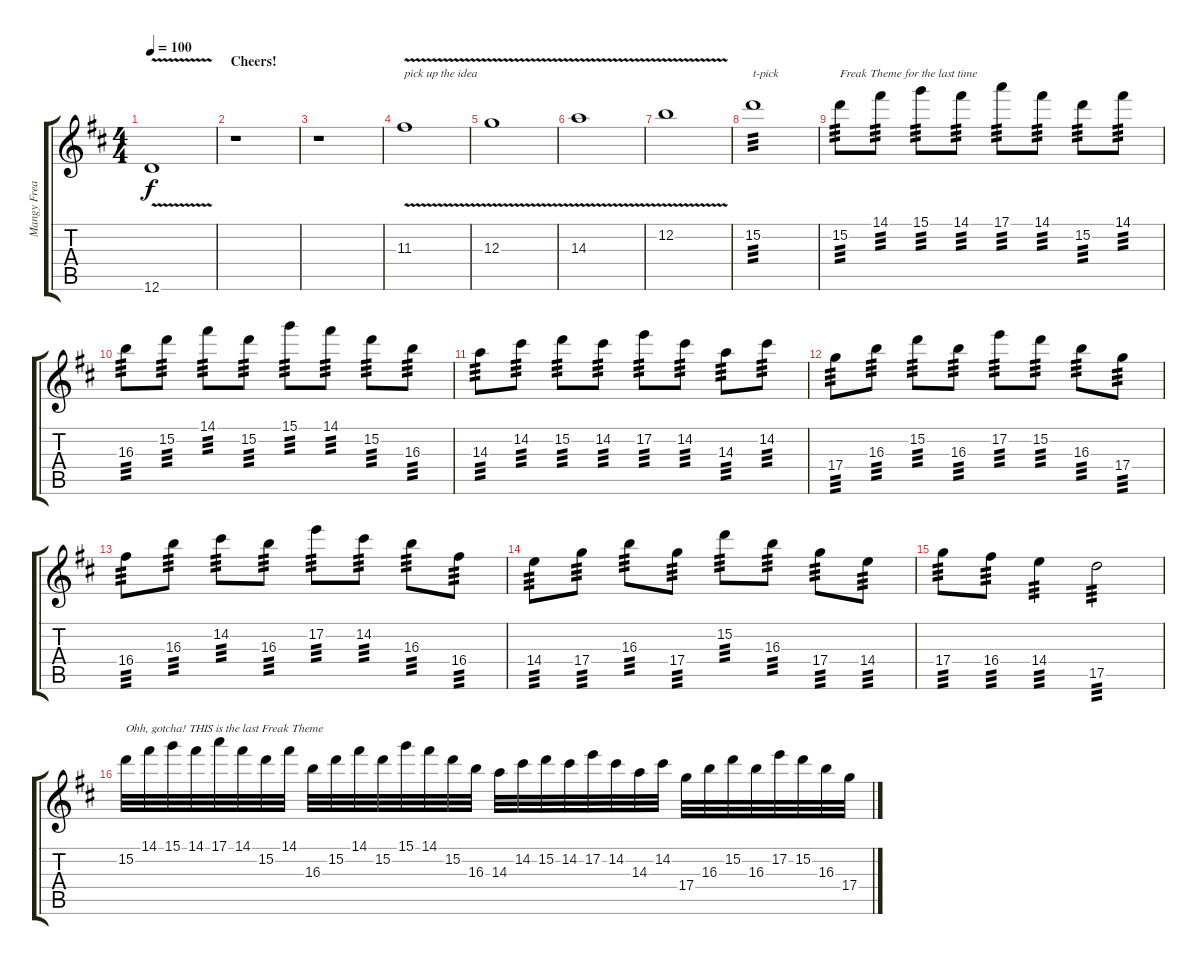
\track ("Mangy Freak (Lead Guitar)" "Mangy Frea") {instrument distortionguitar}
\staff {score tabs}
\tuning (E4 B3 G3 D3 A2 D2) {hide}
\ts (4 4)
\tempo 100
\clef g2
\ks d
12.6{v}.1{dy f} |
\section ("" "Cheers!")
r.1 |
r.1 |
11.3{v}.1{txt "pick up the idea"} |
12.3{v}.1 |
14.3{v}.1 |
12.2{v}.1 |
15.2.1{txt "t-pick" tp 3} |
15.2.8{txt "Freak Theme for the last time" tp 3} 14.1.8{tp 3} 15.1.8{tp 3} 14.1.8{tp 3} 17.1.8{tp 3} 14.1.8{tp 3} 15.2.8{tp 3} 14.1.8{tp 3} |
16.3.8{tp 3} 15.2.8{tp 3} 14.1.8{tp 3} 15.2.8{tp 3} 15.1.8{tp 3} 14.1.8{tp 3} 15.2.8{tp 3} 16.3.8{tp 3} |
14.3.8{tp 3} 14.2.8{tp 3} 15.2.8{tp 3} 14.2.8{tp 3} 17.2.8{tp 3} 14.2.8{tp 3} 14.3.8{tp 3} 14.2.8{tp 3} |
17.4.8{tp 3} 16.3.8{tp 3} 15.2.8{tp 3} 16.3.8{tp 3} 17.2.8{tp 3} 15.2.8{tp 3} 16.3.8{tp 3} 17.4.8{tp 3} |
16.4.8{tp 3} 16.3.8{tp 3} 14.2.8{tp 3} 16.3.8{tp 3} 17.2.8{tp 3} 14.2.8{tp 3} 16.3.8{tp 3} 16.4.8{tp 3} |
14.4.8{tp 3} 17.4.8{tp 3} 16.3.8{tp 3} 17.4.8{tp 3} 15.2.8{tp 3} 16.3.8{tp 3} 17.4.8{tp 3} 14.4.8{tp 3} |
17.4.8{tp 3} 16.4.8{tp 3} 14.4.4{tp 3} 17.5.2{tp 3} |
15.2.32{txt "Ohh, gotcha! THIS is the last Freak Theme"} 14.1.32 15.1.32 14.1.32 17.1.32 14.1.32 15.2.32 14.1.32 16.3.32 15.2.32 14.1.32 15.2.32 15.1.32 14.1.32 15.2.32 16.3.32 14.3.32 14.2.32 15.2.32 14.2.32 17.2.32 14.2.32 14.3.32 14.2.32 17.4.32 16.3.32 15.2.32 16.3.32 17.2.32 15.2.32 16.3.32 17.4.32
